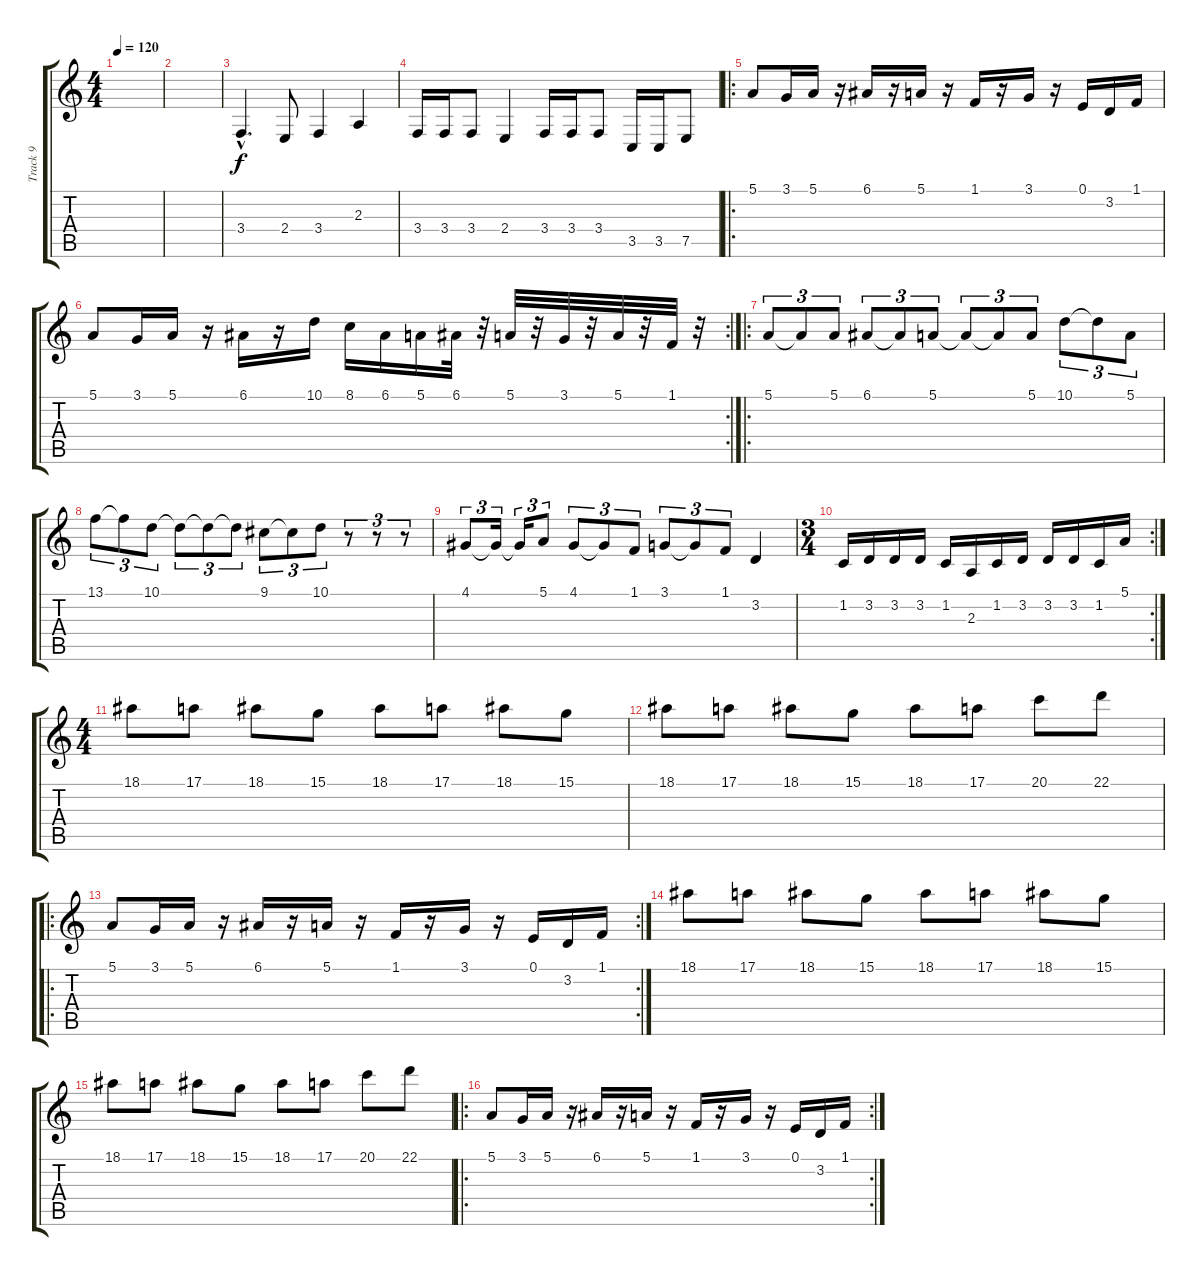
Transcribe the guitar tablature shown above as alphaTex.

\track ("Track 9" "Track 9") {instrument marimba}
\staff {score tabs}
\tuning (E4 B3 G3 D3 A2 E2) {hide}
\ts (4 4)
\tempo 120
\clef g2
\ks c
|
|
3.4{hac}.4{d} 2.4.8 3.4.4 2.3.4 |
3.4.16 3.4.16 3.4.8 2.4.4 3.4.16 3.4.16 3.4.8 3.5.16 3.5.16 7.5.8 |
\ro
5.1.8 3.1.16 5.1.16 r.16 6.1.16 r.16 5.1.16 r.16 1.1.16 r.16 3.1.16 r.16 0.1.16 3.2.16 1.1.16 |
\rc 2
5.1.8 3.1.16 5.1.16 r.16 6.1.16 r.16 10.1.16 8.1.16 6.1.16 5.1.16 6.1.32 r.32 5.1.32 r.32 3.1.32 r.32 5.1.32 r.32 1.1.32 r.32 |
\ro
5.1.8{tu (3 2)} 5.1{t}.8{tu (3 2)} 5.1.8{tu (3 2)} 6.1.8{tu (3 2)} 6.1{t}.8{tu (3 2)} 5.1.8{tu (3 2)} 5.1{t}.8{tu (3 2)} 5.1{t}.8{tu (3 2)} 5.1.8{tu (3 2)} 10.1.8{tu (3 2)} 10.1{t}.8{tu (3 2)} 5.1.8{tu (3 2)} |
13.1.8{tu (3 2)} 13.1{t}.8{tu (3 2)} 10.1.8{tu (3 2)} 10.1{t}.8{tu (3 2)} 10.1{t}.8{tu (3 2)} 10.1{t}.8{tu (3 2)} 9.1.8{tu (3 2)} 9.1{t}.8{tu (3 2)} 10.1.8{tu (3 2)} r.8{tu (3 2)} r.8{tu (3 2)} r.8{tu (3 2)} |
4.1.8{tu (3 2)} 4.1{t}.16{tu (3 2)} 4.1{t}.16{tu (3 2)} 5.1.8{tu (3 2)} 4.1.8{tu (3 2)} 4.1{t}.8{tu (3 2)} 1.1.8{tu (3 2)} 3.1.8{tu (3 2)} 3.1{t}.8{tu (3 2)} 1.1.8{tu (3 2)} 3.2.4 |
\rc 2
\ts (3 4)
1.2.16 3.2.16 3.2.16 3.2.16 1.2.16 2.3.16 1.2.16 3.2.16 3.2.16 3.2.16 1.2.16 5.1.16 |
\ts (4 4)
18.1.8 17.1.8 18.1.8 15.1.8 18.1.8 17.1.8 18.1.8 15.1.8 |
18.1.8 17.1.8 18.1.8 15.1.8 18.1.8 17.1.8 20.1.8 22.1.8 |
\ro
\rc 2
5.1.8 3.1.16 5.1.16 r.16 6.1.16 r.16 5.1.16 r.16 1.1.16 r.16 3.1.16 r.16 0.1.16 3.2.16 1.1.16 |
18.1.8 17.1.8 18.1.8 15.1.8 18.1.8 17.1.8 18.1.8 15.1.8 |
18.1.8 17.1.8 18.1.8 15.1.8 18.1.8 17.1.8 20.1.8 22.1.8 |
\ro
\rc 2
5.1.8 3.1.16 5.1.16 r.16 6.1.16 r.16 5.1.16 r.16 1.1.16 r.16 3.1.16 r.16 0.1.16 3.2.16 1.1.16
